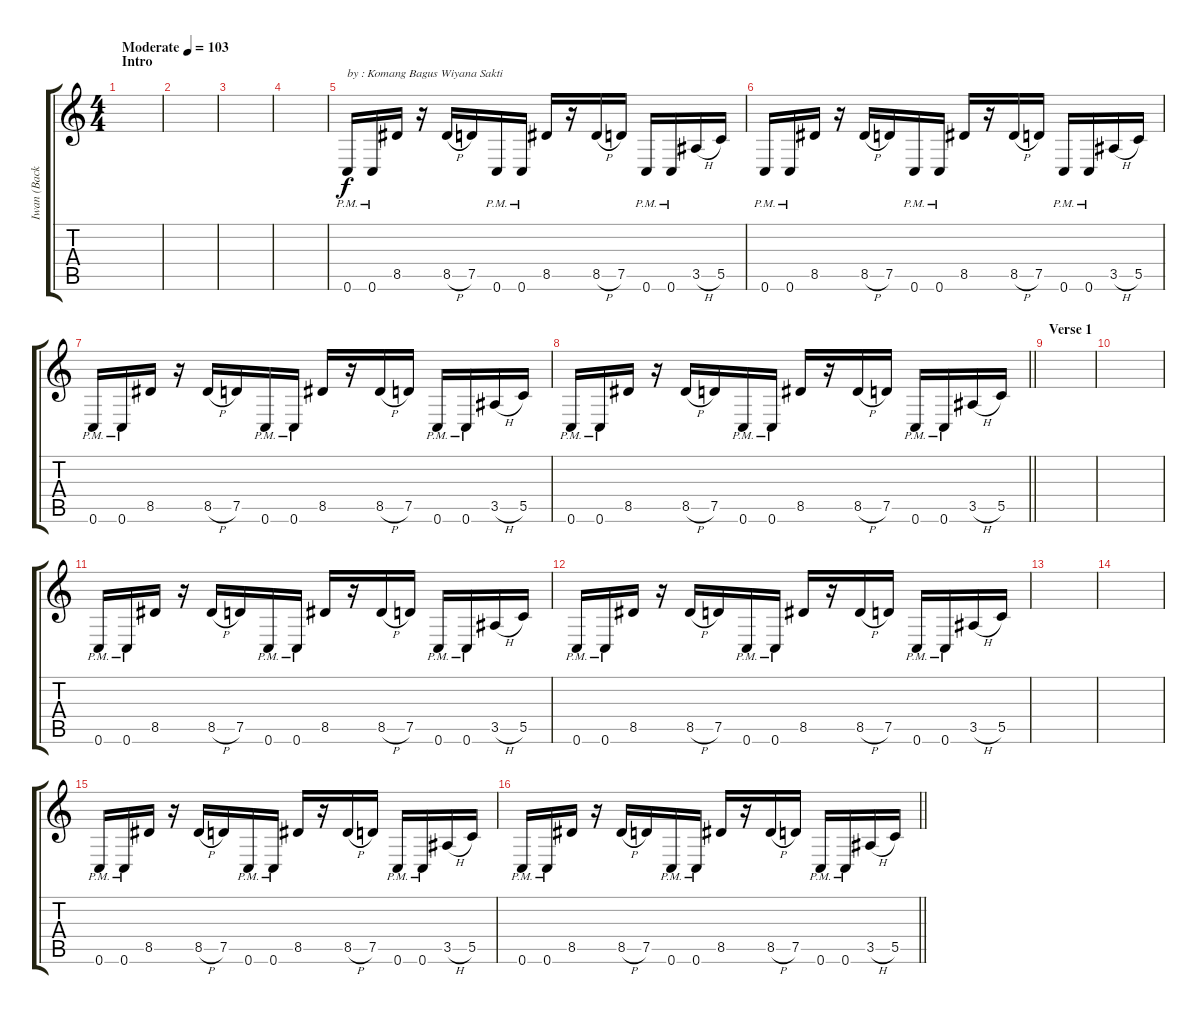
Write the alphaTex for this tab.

\track ("Iwan (Backing Guitar)" "Iwan (Back") {instrument overdrivenguitar}
\staff {score tabs}
\tuning (D4 A3 F3 C3 G2 C2) {hide}
\ts (4 4)
\section ("" "Intro")
\tempo (103 "Moderate")
\clef g2
\ks c
|
|
|
|
0.6{pm}.16{txt "by : Komang Bagus Wiyana Sakti"} 0.6{pm}.16 8.5.16 r.16 8.5{h}.16 7.5.16 0.6{pm}.16 0.6{pm}.16 8.5.16 r.16 8.5{h}.16 7.5.16 0.6{pm}.16 0.6{pm}.16 3.5{h}.16 5.5.16 |
0.6{pm}.16 0.6{pm}.16 8.5.16 r.16 8.5{h}.16 7.5.16 0.6{pm}.16 0.6{pm}.16 8.5.16 r.16 8.5{h}.16 7.5.16 0.6{pm}.16 0.6{pm}.16 3.5{h}.16 5.5.16 |
0.6{pm}.16 0.6{pm}.16 8.5.16 r.16 8.5{h}.16 7.5.16 0.6{pm}.16 0.6{pm}.16 8.5.16 r.16 8.5{h}.16 7.5.16 0.6{pm}.16 0.6{pm}.16 3.5{h}.16 5.5.16 |
\barLineRight lightlight
0.6{pm}.16 0.6{pm}.16 8.5.16 r.16 8.5{h}.16 7.5.16 0.6{pm}.16 0.6{pm}.16 8.5.16 r.16 8.5{h}.16 7.5.16 0.6{pm}.16 0.6{pm}.16 3.5{h}.16 5.5.16 |
\section ("" "Verse 1")
|
|
0.6{pm}.16 0.6{pm}.16 8.5.16 r.16 8.5{h}.16 7.5.16 0.6{pm}.16 0.6{pm}.16 8.5.16 r.16 8.5{h}.16 7.5.16 0.6{pm}.16 0.6{pm}.16 3.5{h}.16 5.5.16 |
0.6{pm}.16 0.6{pm}.16 8.5.16 r.16 8.5{h}.16 7.5.16 0.6{pm}.16 0.6{pm}.16 8.5.16 r.16 8.5{h}.16 7.5.16 0.6{pm}.16 0.6{pm}.16 3.5{h}.16 5.5.16 |
|
|
0.6{pm}.16 0.6{pm}.16 8.5.16 r.16 8.5{h}.16 7.5.16 0.6{pm}.16 0.6{pm}.16 8.5.16 r.16 8.5{h}.16 7.5.16 0.6{pm}.16 0.6{pm}.16 3.5{h}.16 5.5.16 |
\barLineRight lightlight
0.6{pm}.16 0.6{pm}.16 8.5.16 r.16 8.5{h}.16 7.5.16 0.6{pm}.16 0.6{pm}.16 8.5.16 r.16 8.5{h}.16 7.5.16 0.6{pm}.16 0.6{pm}.16 3.5{h}.16 5.5.16
